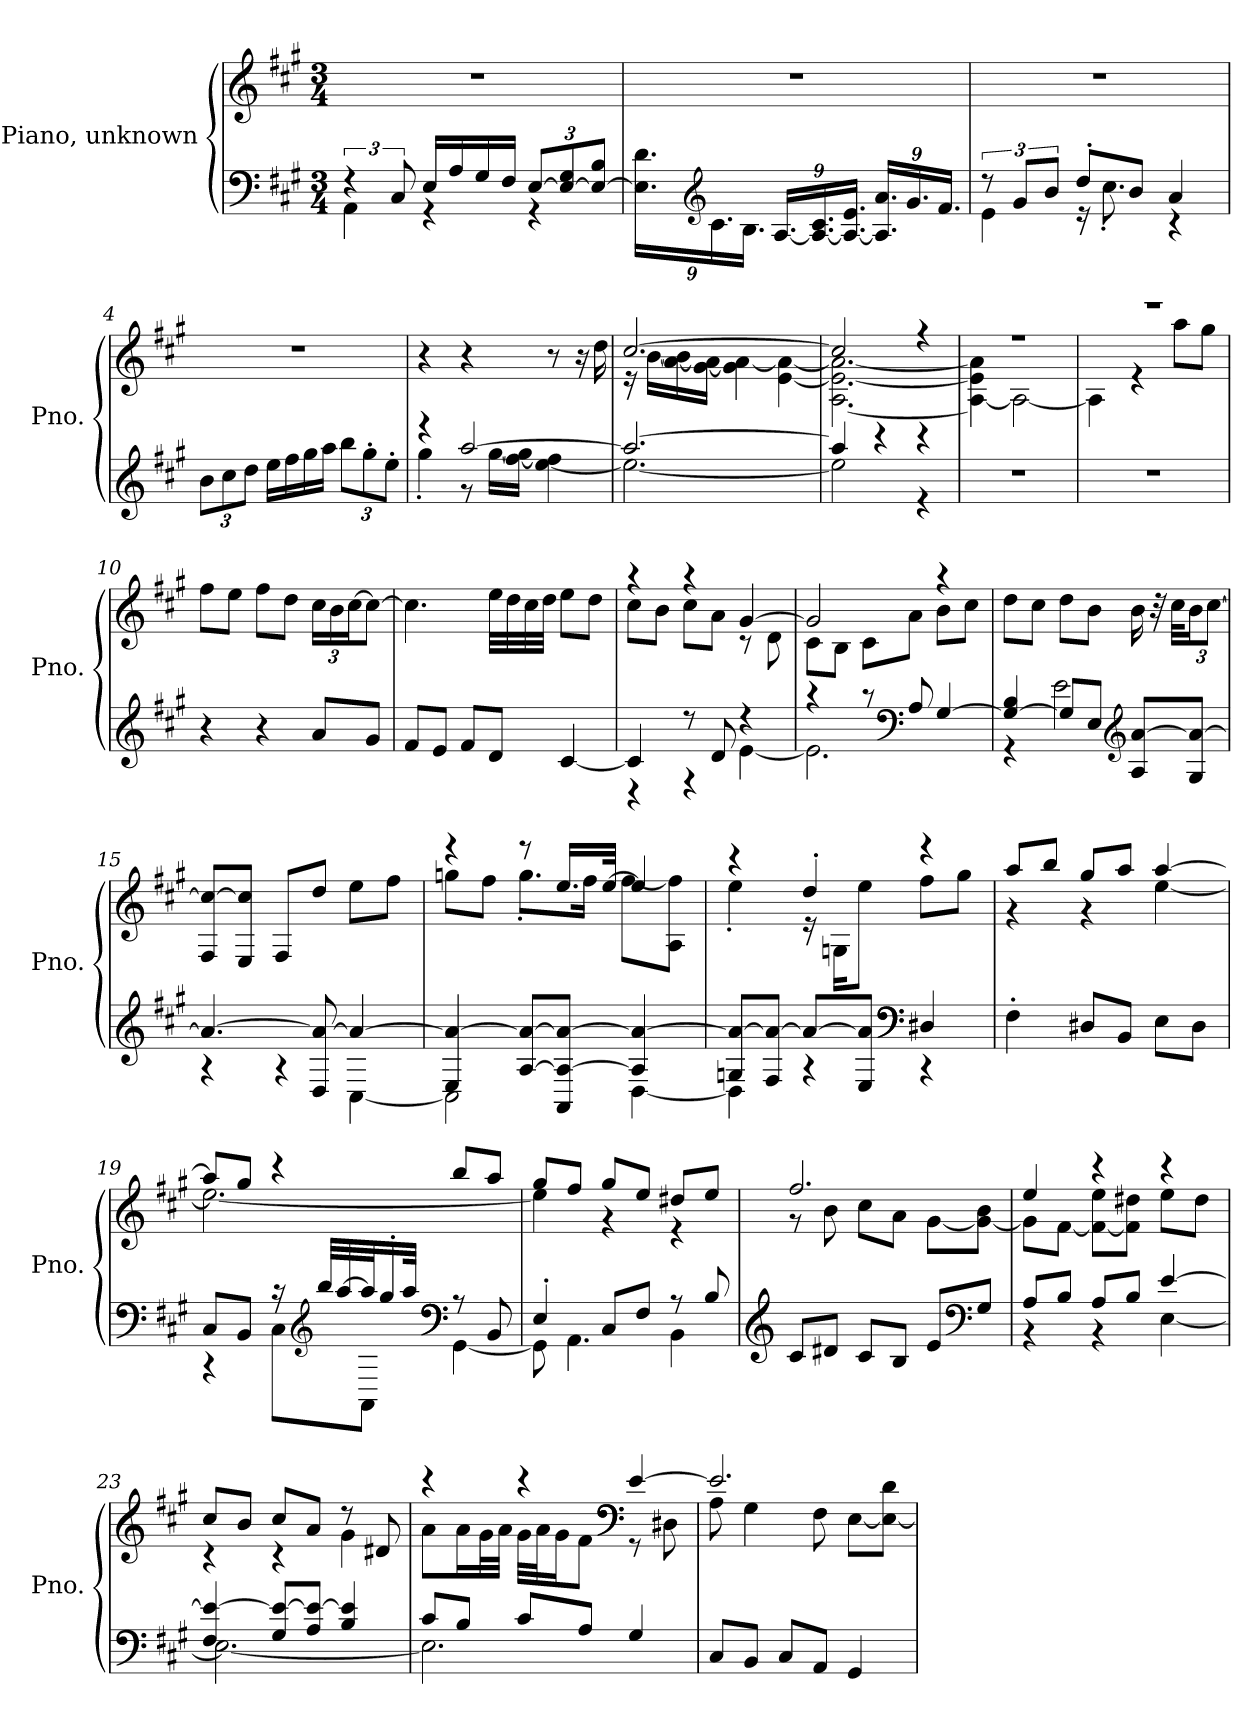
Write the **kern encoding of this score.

**kern	**kern
*part1	*part1
*staff2	*staff1
*I"Piano, unknown	*
*I'Pno.	*
*clefF4	*clefG2
*k[f#c#g#]	*k[f#c#g#]
*M3/4	*M3/4
*MM123	*MM123
=1	=1
*^	*
6r	4AA\	2.r
12C#/	.	.
16E/LL	4r	.
16A/	.	.
16G#/	.	.
16F#/JJ	.	.
*Xbrackettup	*	*
[12E/L	4r	.
12E/_ 12G#/	.	.
12E/_ 12B/J	.	.
*v	*v	*
=2	=2
18.E\] 18.d\LL	2.r
*clefG2	*
18.c#\	.
18.B\JJ	.
[18.A/LL	.
18.A/_ 18.c#/	.
18.A/_ 18.e/JJ	.
18.A/] 18.a/LL	.
18.g#/	.
18.f#/JJ	.
=3	=3
*brackettup	*
*^	*
12r	4e\	2.r
12g#/L	.	.
12b/J	.	.
8dd'/L	16r	.
.	8.cc#'\	.
8b/J	.	.
4a/	4r	.
*v	*v	*
!!LO:LB:g=z
=4	=4
*Xbrackettup	*
12b\L	2.r
12cc#\	.
12dd\J	.
16ee\LL	.
16ff#\	.
16gg#\	.
16aa\JJ	.
12bb\L	.
12gg#'\	.
12ee'\J	.
=5	=5
*^	*
4r	4gg#'\	4r
[2aa/	8r	4r
.	[16gg#\LL	.
.	[16ff#\ 16gg#\]JJ	.
.	[4ee\ 4ff#\]	8r
.	.	16r
.	.	16dd\
=6	=6	=6
*	*	*^
2.aa/_	2.ee\_	[2.cc#/	16r
.	.	.	[16b\LL
.	.	.	[16a\ 16b\]
.	.	.	[16g#\ 16a\]JJ
.	.	.	4g#\] [4a\
.	.	.	[4e\ 4a\_
=7	=7	=7	=7
4aa/]	2ee\]	2cc#/]	[2.A\ 2.e\_ 2.a\_
4r	.	.	.
4r	4r	4r	.
*v	*v	*	*
=8	=8	=8
2.r	2.r	4A\_ 4e\] 4a\]
.	.	2A\_
=9	=9	=9
2.r	2.r	4A\]
.	.	4r
.	.	8aa\L
.	.	8gg#\J
*	*v	*v
!!LO:LB:g=z
=10	=10
4r	8ff#\L
.	8ee\J
4r	8ff#\L
.	8dd\J
*	*Xbrackettup
8a/L	24cc#\LL
.	24b\
.	[24cc#\J
8g#/J	8cc#\J_
=11	=11
8f#/L	4.cc#\]
8e/J	.
8f#/L	.
8d/J	32ee\LLL
.	32dd\
.	32cc#\
.	32dd\JJJ
[4c#/	8ee\L
.	8dd\J
=12	=12
*^	*^
4c#/]	4r	4r	8cc#\L
.	.	.	8b\J
8r	4r	4r	8cc#\L
8d/	.	.	8a\J
4r	[4e\	[4g#/	8r
.	.	.	8d\
=13	=13	=13	=13
4r	2.e\]	2g#/]	8c#\L
.	.	.	8B\J
8r	.	.	8c#\L
*clefF4	*	*	*
8A/	.	.	8a\J
[4G#/	.	4r	8b\L
.	.	.	8cc#\J
*	*	*v	*v
!!LO:LB:g=z
=14	=14	=14
4G#/_ 4B/	4r	8dd\L
.	.	8cc#\J
8G#/L]	2e\	8dd\L
8E/J	.	8b\J
*clefG2	*	*
8A/ [8a/L	.	16b\
.	.	32r
.	.	32cc#\KLL
8G#/ 8a/_J	.	24b\J
.	.	[12cc#\J
=15	=15	=15
4.a/_	4r	8F#/ 8cc#/_L
.	.	8E/ 8cc#/]J
.	4r	8F#/L
8D/ 8a/_	.	8dd/J
4a/_	[4C#\	8ee\L
.	.	8ff#\J
=16	=16	=16
*	*	*^
4E/ 4a/_	2C#\]	4r	8ggn\L
.	.	.	8ff#\J
[8A/ 8a/_L	.	8r	8.gg'\L
8AA/ 8A/_ 8a/_J	.	16.ee/LL	.
.	.	.	16ff#\Jk
.	.	[32ee/JJk	.
4A/] 4a/_	[4D\	4ee/]	[8ff#\L
.	.	.	8A\ 8ff#\]J
!!LO:LB:g=z	!!
=17	=17	=17	=17
8Gn/ 8a/_L	4D\]	4r	4ee'\
8F#/ 8a/_J	.	.	.
8a/L_	4r	4dd'/	16r
.	.	.	16Gn\KL
8E/ 8a/]J	.	.	8ee\J
*clefF4	*	*	*
4D#X/	4r	4r	8ff#\L
.	.	.	8gg#\J
*v	*v	*	*
=18	=18	=18
4F#'\	8aa/L	4r
.	8bb/J	.
8D#X/L	8gg#/L	4r
8BB/J	8aa/J	.
8E\L	[4aa/	[4ee\
8D#\J	.	.
=19	=19	=19
*^	*	*
8C#/L	4r	8aa/L]	2.ee\_
8BB/J	.	8gg#/J	.
16r	8C#\L	4r	.
*clefG2	*	*	*
32bb/LLL	.	.	.
[32aa/	.	.	.
32aa/J]	8AA\J	.	.
16gg#'/	.	.	.
32aa/JJk	.	.	.
*clefF4	*	*	*
8r	[4GG#\	8bb/L	.
8BB/	.	8aa/J	.
!!LO:LB:g=z	!!
=20	=20	=20	=20
4E'/	8GG#\]	8gg#/L	4ee\]
.	4.AA\	8ff#/J	.
8C#/L	.	8gg#/L	4r
8F#/J	.	8ee/J	.
8r	4BB\	8dd#X/L	4r
8B/	.	8ee/J	.
*v	*v	*	*
=21	=21	=21
*clefG2	*	*
8c#/L	2.ff#/	8r
8d#X/J	.	8b\
8c#/L	.	8cc#\L
8B/J	.	8a\J
8e/L	.	[8g#\L
*clefF4	*	*
8G#/J	.	8g#\_ 8b\J
=22	=22	=22
*^	*	*
8A/L	4r	4ee/	8g#\L]
8B/J	.	.	[8f#\J
8A/L	4r	4r	8f#\_ 8ee\L
8B/J	.	.	8f#\] 8dd#X\J
[4e/	[4E\	4r	8ee\L
.	.	.	8dd#\J
=23	=23	=23	=23
4F#/ 4e/_	2.E\_	8cc#/L	4r
.	.	8b/J	.
8G#/ 8e/_L	.	8cc#/L	4r
8A/ 8e/_J	.	8a/J	.
4B/ 4e/]	.	8r	4g#\
.	.	8d#X/	.
!!LO:PB:g=z	!!
=24	=24	=24	=24
8c#/L	2.E\]	4r	8a\L
8B/J	.	.	16a\L
.	.	.	32g#\L
.	.	.	32a\JJJ
8c#/L	.	4r	32g#\LLL
.	.	.	32a\J
.	.	.	16g#\J
8A/J	.	.	8f#\J
*	*	*clefF4	*
4G#/	.	[4e/	8r
.	.	.	8D#X\
*v	*v	*	*
=25	=25	=25
8C#/L	2.e/]	8A\
8BB/J	.	4G#\
8C#/L	.	.
8AA/J	.	8F#\
4GG#/	.	[8E\L
.	.	8E\_ 8d\J
*	*v	*v
=	=
*-	*-
